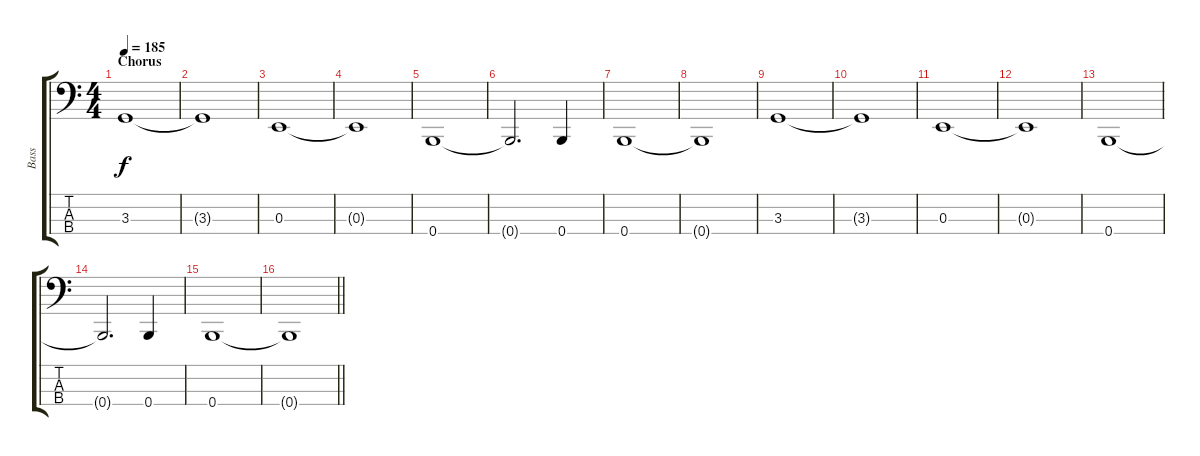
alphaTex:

\track ("Bass" "Bass") {instrument electricbassfinger}
\staff {score tabs}
\tuning (D2 A1 E1 B0) {hide}
\ts (4 4)
\section ("" "Chorus")
\tempo 185
\clef f4
\ks c
3.3.1{dy f} |
3.3{t}.1 |
0.3.1 |
0.3{t}.1 |
0.4.1 |
0.4{t}.2{d} 0.4.4 |
0.4.1 |
0.4{t}.1 |
3.3.1 |
3.3{t}.1 |
0.3.1 |
0.3{t}.1 |
0.4.1 |
0.4{t}.2{d} 0.4.4 |
0.4.1 |
\barLineRight lightlight
0.4{t}.1
